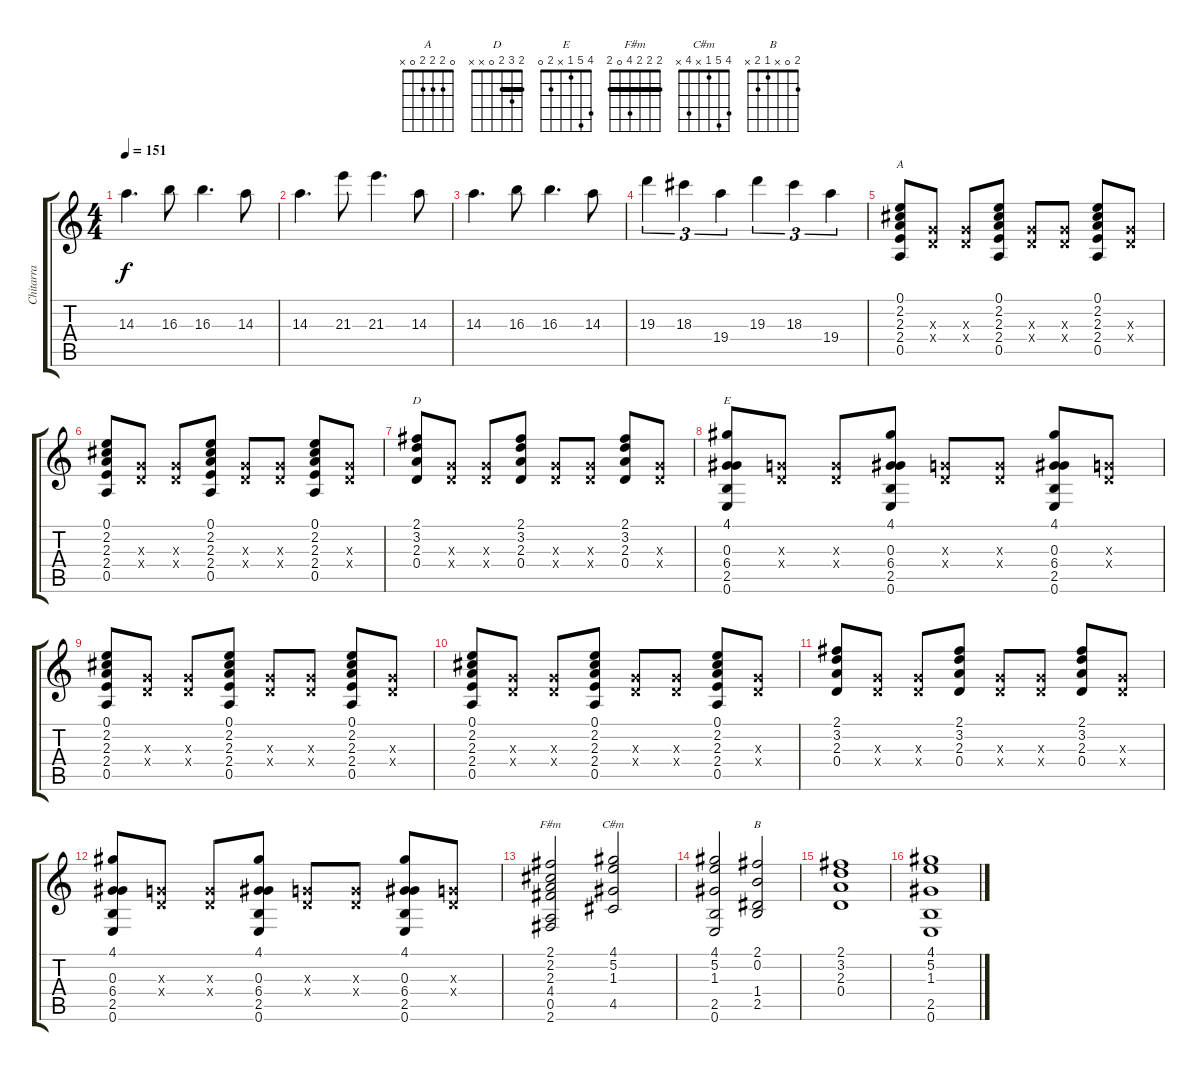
\track ("Chitarra" "Chitarra") {instrument distortionguitar}
\staff {score tabs}
\tuning (E4 B3 G3 D3 A2 E2) {hide}
\chord ("A" 0 2 2 2 0 x)
\chord ("D" 2 3 2 0 x x) {barre 2}
\chord ("E" 4 5 1 x 2 0)
\chord ("F#m" 2 2 2 4 0 2) {barre 2}
\chord ("C#m" 4 5 1 x 4 x)
\chord ("B" 2 0 x 1 2 x)
\ts (4 4)
\tempo 151
\clef g2
\ks c
14.3.4{d dy f} 16.3.8 16.3.4{d} 14.3.8 |
14.3.4{d} 21.3.8 21.3.4{d} 14.3.8 |
14.3.4{d} 16.3.8 16.3.4{d} 14.3.8 |
19.3.4{tu (3 2)} 18.3.4{tu (3 2)} 19.4.4{tu (3 2)} 19.3.4{tu (3 2)} 18.3.4{tu (3 2)} 19.4.4{tu (3 2)} |
(0.1 2.2 2.3 2.4 0.5).8{ch "A"} (0.3{x} 0.4{x}).8 (0.3{x} 0.4{x}).8 (0.1 2.2 2.3 2.4 0.5).8 (0.3{x} 0.4{x}).8 (0.3{x} 0.4{x}).8 (0.1 2.2 2.3 2.4 0.5).8 (0.3{x} 0.4{x}).8 |
(0.1 2.2 2.3 2.4 0.5).8 (0.3{x} 0.4{x}).8 (0.3{x} 0.4{x}).8 (0.1 2.2 2.3 2.4 0.5).8 (0.3{x} 0.4{x}).8 (0.3{x} 0.4{x}).8 (0.1 2.2 2.3 2.4 0.5).8 (0.3{x} 0.4{x}).8 |
(2.1 3.2 2.3 0.4).8{ch "D"} (0.3{x} 0.4{x}).8 (0.3{x} 0.4{x}).8 (2.1 3.2 2.3 0.4).8 (0.3{x} 0.4{x}).8 (0.3{x} 0.4{x}).8 (2.1 3.2 2.3 0.4).8 (0.3{x} 0.4{x}).8 |
(4.1 0.3 6.4 2.5 0.6).8{ch "E"} (0.3{x} 0.4{x}).8 (0.3{x} 0.4{x}).8 (4.1 0.3 6.4 2.5 0.6).8 (0.3{x} 0.4{x}).8 (0.3{x} 0.4{x}).8 (4.1 0.3 6.4 2.5 0.6).8 (0.3{x} 0.4{x}).8 |
(0.1 2.2 2.3 2.4 0.5).8 (0.3{x} 0.4{x}).8 (0.3{x} 0.4{x}).8 (0.1 2.2 2.3 2.4 0.5).8 (0.3{x} 0.4{x}).8 (0.3{x} 0.4{x}).8 (0.1 2.2 2.3 2.4 0.5).8 (0.3{x} 0.4{x}).8 |
(0.1 2.2 2.3 2.4 0.5).8 (0.3{x} 0.4{x}).8 (0.3{x} 0.4{x}).8 (0.1 2.2 2.3 2.4 0.5).8 (0.3{x} 0.4{x}).8 (0.3{x} 0.4{x}).8 (0.1 2.2 2.3 2.4 0.5).8 (0.3{x} 0.4{x}).8 |
(2.1 3.2 2.3 0.4).8 (0.3{x} 0.4{x}).8 (0.3{x} 0.4{x}).8 (2.1 3.2 2.3 0.4).8 (0.3{x} 0.4{x}).8 (0.3{x} 0.4{x}).8 (2.1 3.2 2.3 0.4).8 (0.3{x} 0.4{x}).8 |
(4.1 0.3 6.4 2.5 0.6).8 (0.3{x} 0.4{x}).8 (0.3{x} 0.4{x}).8 (4.1 0.3 6.4 2.5 0.6).8 (0.3{x} 0.4{x}).8 (0.3{x} 0.4{x}).8 (4.1 0.3 6.4 2.5 0.6).8 (0.3{x} 0.4{x}).8 |
(2.1 2.2 2.3 4.4 0.5 2.6).2{ch "F#m"} (4.1 5.2 1.3 4.5).2{ch "C#m"} |
(4.1 5.2 1.3 2.5 0.6).2 (2.1 0.2 1.4 2.5).2{ch "B"} |
(2.1 3.2 2.3 0.4).1 |
(4.1 5.2 1.3 2.5 0.6).1
